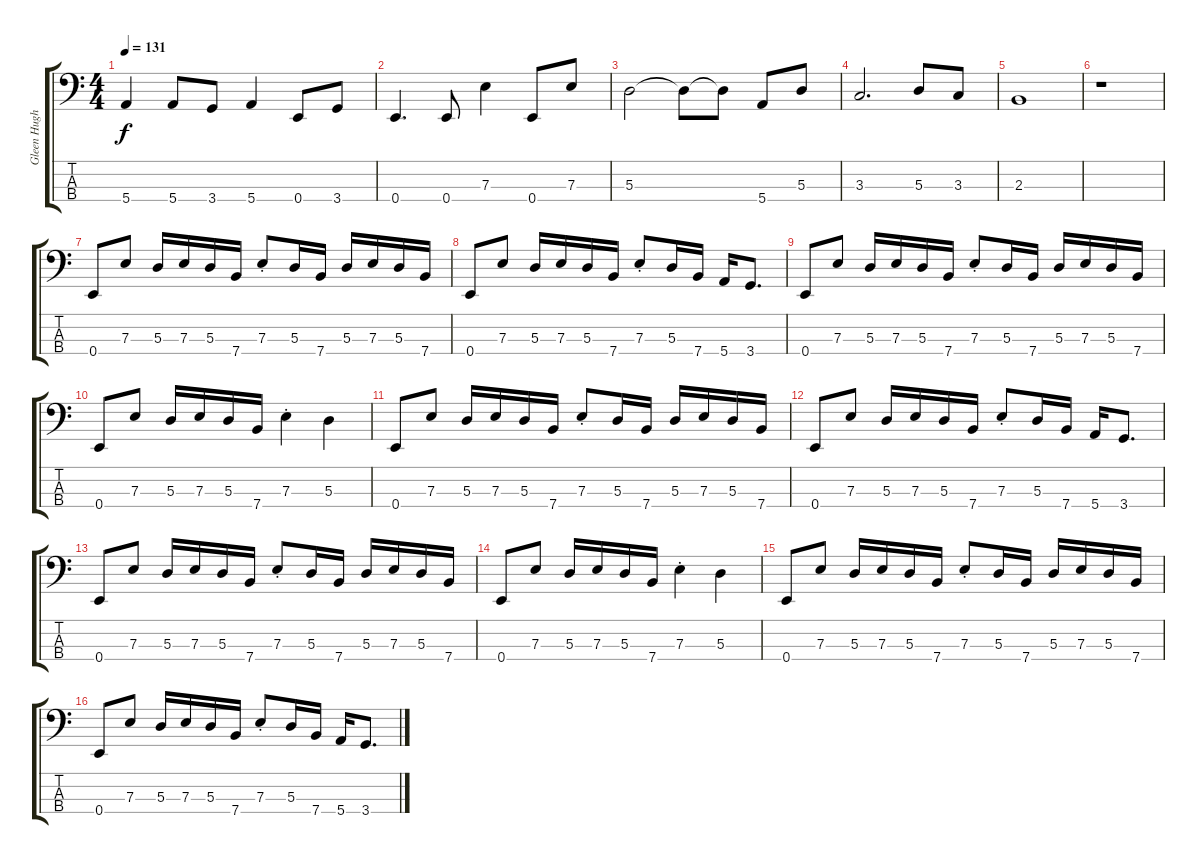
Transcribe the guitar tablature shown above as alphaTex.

\track ("Gleen Hughes" "Gleen Hugh") {instrument electricbassfinger}
\staff {score tabs}
\tuning (G2 D2 A1 E1) {hide}
\ts (4 4)
\tempo 131
\clef f4
\ks c
5.4.4{dy f} 5.4.8 3.4.8 5.4.4 0.4.8 3.4.8 |
0.4.4{d} 0.4.8 7.3.4 0.4.8 7.3.8 |
5.3.2 5.3{t}.8 5.3{t}.8 5.4.8 5.3.8 |
3.3.2{d} 5.3.8 3.3.8 |
2.3.1 |
r.1 |
0.4.8 7.3.8 5.3.16 7.3.16 5.3.16 7.4.16 7.3{st}.8 5.3.16 7.4.16 5.3.16 7.3.16 5.3.16 7.4.16 |
0.4.8 7.3.8 5.3.16 7.3.16 5.3.16 7.4.16 7.3{st}.8 5.3.16 7.4.16 5.4.16 3.4.8{d} |
0.4.8 7.3.8 5.3.16 7.3.16 5.3.16 7.4.16 7.3{st}.8 5.3.16 7.4.16 5.3.16 7.3.16 5.3.16 7.4.16 |
0.4.8 7.3.8 5.3.16 7.3.16 5.3.16 7.4.16 7.3{st}.4 5.3.4 |
0.4.8 7.3.8 5.3.16 7.3.16 5.3.16 7.4.16 7.3{st}.8 5.3.16 7.4.16 5.3.16 7.3.16 5.3.16 7.4.16 |
0.4.8 7.3.8 5.3.16 7.3.16 5.3.16 7.4.16 7.3{st}.8 5.3.16 7.4.16 5.4.16 3.4.8{d} |
0.4.8 7.3.8 5.3.16 7.3.16 5.3.16 7.4.16 7.3{st}.8 5.3.16 7.4.16 5.3.16 7.3.16 5.3.16 7.4.16 |
0.4.8 7.3.8 5.3.16 7.3.16 5.3.16 7.4.16 7.3{st}.4 5.3.4 |
0.4.8 7.3.8 5.3.16 7.3.16 5.3.16 7.4.16 7.3{st}.8 5.3.16 7.4.16 5.3.16 7.3.16 5.3.16 7.4.16 |
0.4.8 7.3.8 5.3.16 7.3.16 5.3.16 7.4.16 7.3{st}.8 5.3.16 7.4.16 5.4.16 3.4.8{d}
